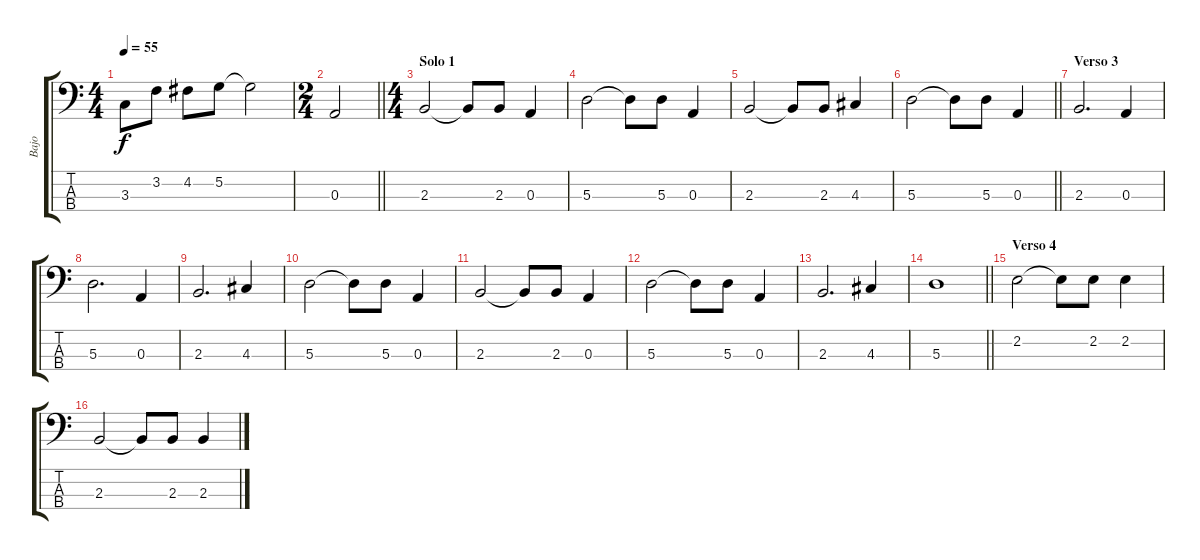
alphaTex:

\track ("Bajo" "Bajo") {instrument electricbassfinger}
\staff {score tabs}
\tuning (G2 D2 A1 E1) {hide}
\ts (4 4)
\tempo 55
\clef f4
\ks c
3.3.8{dy f} 3.2.8 4.2.8 5.2.8 5.2{t}.2 |
\ts (2 4)
\barLineRight lightlight
0.3.2 |
\ts (4 4)
\section ("" "Solo 1")
2.3.2 2.3{t}.8 2.3.8 0.3.4 |
5.3.2 5.3{t}.8 5.3.8 0.3.4 |
2.3.2 2.3{t}.8 2.3.8 4.3.4 |
\barLineRight lightlight
5.3.2 5.3{t}.8 5.3.8 0.3.4 |
\section ("" "Verso 3")
2.3.2{d} 0.3.4 |
5.3.2{d} 0.3.4 |
2.3.2{d} 4.3.4 |
5.3.2 5.3{t}.8 5.3.8 0.3.4 |
2.3.2 2.3{t}.8 2.3.8 0.3.4 |
5.3.2 5.3{t}.8 5.3.8 0.3.4 |
2.3.2{d} 4.3.4 |
\barLineRight lightlight
5.3.1 |
\section ("" "Verso 4")
2.2.2 2.2{t}.8 2.2.8 2.2.4 |
2.3.2 2.3{t}.8 2.3.8 2.3.4
